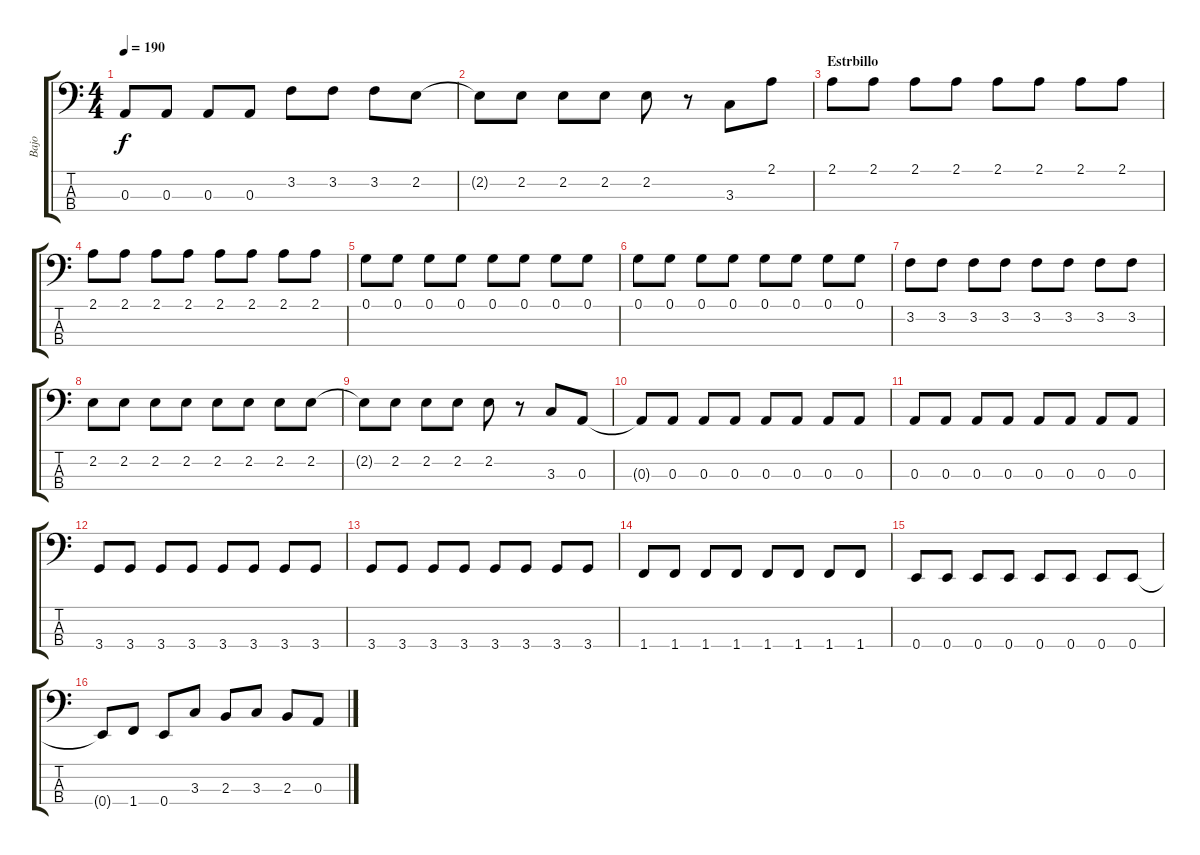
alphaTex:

\track ("Bajo" "Bajo") {instrument electricbasspick}
\staff {score tabs}
\tuning (G2 D2 A1 E1) {hide}
\ts (4 4)
\tempo 190
\clef f4
\ks c
0.3.8{dy f} 0.3.8 0.3.8 0.3.8 3.2.8 3.2.8 3.2.8 2.2.8 |
2.2{t}.8 2.2.8 2.2.8 2.2.8 2.2.8 r.8 3.3.8 2.1.8 |
\section ("" "Estrbillo")
2.1.8 2.1.8 2.1.8 2.1.8 2.1.8 2.1.8 2.1.8 2.1.8 |
2.1.8 2.1.8 2.1.8 2.1.8 2.1.8 2.1.8 2.1.8 2.1.8 |
0.1.8 0.1.8 0.1.8 0.1.8 0.1.8 0.1.8 0.1.8 0.1.8 |
0.1.8 0.1.8 0.1.8 0.1.8 0.1.8 0.1.8 0.1.8 0.1.8 |
3.2.8 3.2.8 3.2.8 3.2.8 3.2.8 3.2.8 3.2.8 3.2.8 |
2.2.8 2.2.8 2.2.8 2.2.8 2.2.8 2.2.8 2.2.8 2.2.8 |
2.2{t}.8 2.2.8 2.2.8 2.2.8 2.2.8 r.8 3.3.8 0.3.8 |
0.3{t}.8 0.3.8 0.3.8 0.3.8 0.3.8 0.3.8 0.3.8 0.3.8 |
0.3.8 0.3.8 0.3.8 0.3.8 0.3.8 0.3.8 0.3.8 0.3.8 |
3.4.8 3.4.8 3.4.8 3.4.8 3.4.8 3.4.8 3.4.8 3.4.8 |
3.4.8 3.4.8 3.4.8 3.4.8 3.4.8 3.4.8 3.4.8 3.4.8 |
1.4.8 1.4.8 1.4.8 1.4.8 1.4.8 1.4.8 1.4.8 1.4.8 |
0.4.8 0.4.8 0.4.8 0.4.8 0.4.8 0.4.8 0.4.8 0.4.8 |
0.4{t}.8 1.4.8 0.4.8 3.3.8 2.3.8 3.3.8 2.3.8 0.3.8
